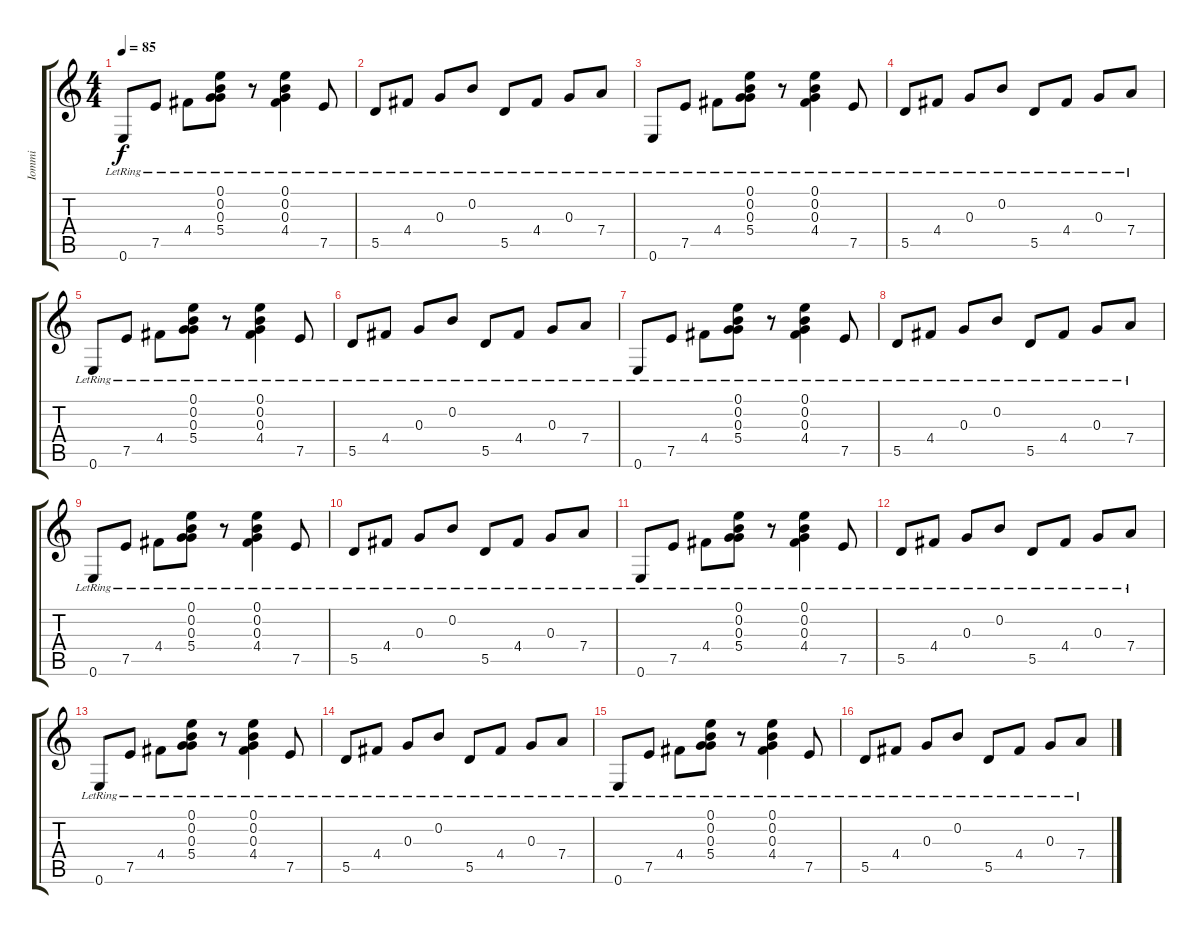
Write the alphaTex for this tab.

\track ("Iommi" "Iommi") {instrument electricguitarjazz}
\staff {score tabs}
\tuning (E4 B3 G3 D3 A2 E2) {hide}
\ts (4 4)
\tempo 85
\clef g2
\ks c
0.6{lr}.8{dy f} 7.5{lr}.8 4.4{lr}.8 (0.1{lr} 0.2{lr} 0.3{lr} 5.4{lr}).8 r.8 (0.1{lr} 0.2{lr} 0.3{lr} 4.4{lr}).4 7.5{lr}.8 |
5.5{lr}.8 4.4{lr}.8 0.3{lr}.8 0.2{lr}.8 5.5{lr}.8 4.4{lr}.8 0.3{lr}.8 7.4{lr}.8 |
0.6{lr}.8 7.5{lr}.8 4.4{lr}.8 (0.1{lr} 0.2{lr} 0.3{lr} 5.4{lr}).8 r.8 (0.1{lr} 0.2{lr} 0.3{lr} 4.4{lr}).4 7.5{lr}.8 |
5.5{lr}.8 4.4{lr}.8 0.3{lr}.8 0.2{lr}.8 5.5{lr}.8 4.4{lr}.8 0.3{lr}.8 7.4{lr}.8 |
0.6{lr}.8 7.5{lr}.8 4.4{lr}.8 (0.1{lr} 0.2{lr} 0.3{lr} 5.4{lr}).8 r.8 (0.1{lr} 0.2{lr} 0.3{lr} 4.4{lr}).4 7.5{lr}.8 |
5.5{lr}.8 4.4{lr}.8 0.3{lr}.8 0.2{lr}.8 5.5{lr}.8 4.4{lr}.8 0.3{lr}.8 7.4{lr}.8 |
0.6{lr}.8 7.5{lr}.8 4.4{lr}.8 (0.1{lr} 0.2{lr} 0.3{lr} 5.4{lr}).8 r.8 (0.1{lr} 0.2{lr} 0.3{lr} 4.4{lr}).4 7.5{lr}.8 |
5.5{lr}.8 4.4{lr}.8 0.3{lr}.8 0.2{lr}.8 5.5{lr}.8 4.4{lr}.8 0.3{lr}.8 7.4{lr}.8 |
0.6{lr}.8 7.5{lr}.8 4.4{lr}.8 (0.1{lr} 0.2{lr} 0.3{lr} 5.4{lr}).8 r.8 (0.1{lr} 0.2{lr} 0.3{lr} 4.4{lr}).4 7.5{lr}.8 |
5.5{lr}.8 4.4{lr}.8 0.3{lr}.8 0.2{lr}.8 5.5{lr}.8 4.4{lr}.8 0.3{lr}.8 7.4{lr}.8 |
0.6{lr}.8 7.5{lr}.8 4.4{lr}.8 (0.1{lr} 0.2{lr} 0.3{lr} 5.4{lr}).8 r.8 (0.1{lr} 0.2{lr} 0.3{lr} 4.4{lr}).4 7.5{lr}.8 |
5.5{lr}.8 4.4{lr}.8 0.3{lr}.8 0.2{lr}.8 5.5{lr}.8 4.4{lr}.8 0.3{lr}.8 7.4{lr}.8 |
0.6{lr}.8 7.5{lr}.8 4.4{lr}.8 (0.1{lr} 0.2{lr} 0.3{lr} 5.4{lr}).8 r.8 (0.1{lr} 0.2{lr} 0.3{lr} 4.4{lr}).4 7.5{lr}.8 |
5.5{lr}.8 4.4{lr}.8 0.3{lr}.8 0.2{lr}.8 5.5{lr}.8 4.4{lr}.8 0.3{lr}.8 7.4{lr}.8 |
0.6{lr}.8 7.5{lr}.8 4.4{lr}.8 (0.1{lr} 0.2{lr} 0.3{lr} 5.4{lr}).8 r.8 (0.1{lr} 0.2{lr} 0.3{lr} 4.4{lr}).4 7.5{lr}.8 |
5.5{lr}.8 4.4{lr}.8 0.3{lr}.8 0.2{lr}.8 5.5{lr}.8 4.4{lr}.8 0.3{lr}.8 7.4{lr}.8
